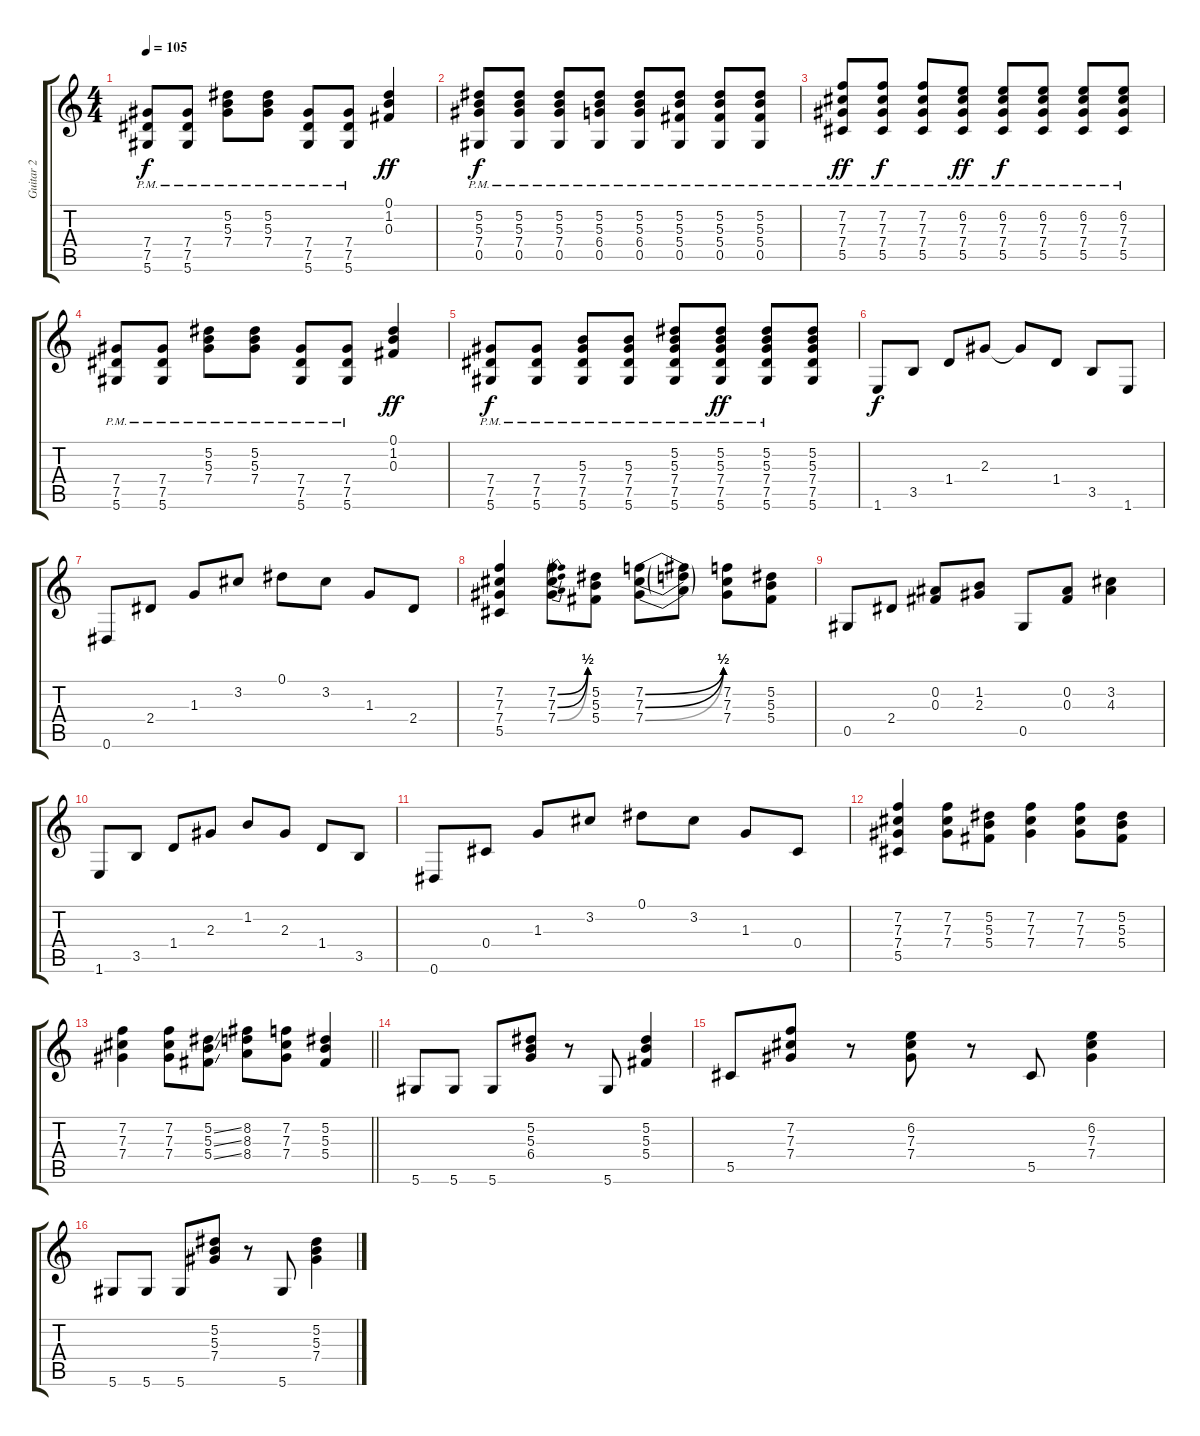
\track ("Guitar 2" "Guitar 2") {instrument distortionguitar}
\staff {score tabs}
\tuning (Eb4 Bb3 Gb3 Db3 Ab2 Eb2) {hide}
\ts (4 4)
\tempo 105
\clef g2
\ks c
(7.4{pm} 7.5{pm} 5.6{pm}).8{dy f} (7.4{pm} 7.5{pm} 5.6{pm}).8 (5.2{pm} 5.3{pm} 7.4{pm}).8 (5.2{pm} 5.3{pm} 7.4{pm}).8 (7.4{pm} 7.5{pm} 5.6{pm}).8 (7.4{pm} 7.5{pm} 5.6{pm}).8 (0.1 1.2 0.3).4{dy ff} |
(5.2{pm} 5.3{pm} 7.4{pm} 0.5{pm}).8{dy f} (5.2{pm} 5.3{pm} 7.4{pm} 0.5{pm}).8 (5.2{pm} 5.3{pm} 7.4{pm} 0.5{pm}).8 (5.2{pm} 5.3{pm} 6.4{pm} 0.5{pm}).8 (5.2{pm} 5.3{pm} 6.4{pm} 0.5{pm}).8 (5.2{pm} 5.3{pm} 5.4{pm} 0.5{pm}).8 (5.2{pm} 5.3{pm} 5.4{pm} 0.5{pm}).8 (5.2{pm} 5.3{pm} 5.4{pm} 0.5{pm}).8 |
(7.2{pm} 7.3{pm} 7.4{pm} 5.5{pm}).8{dy ff} (7.2{pm} 7.3{pm} 7.4{pm} 5.5{pm}).8{dy f} (7.2{pm} 7.3{pm} 7.4{pm} 5.5{pm}).8 (6.2{pm} 7.3{pm} 7.4{pm} 5.5{pm}).8{dy ff} (6.2{pm} 7.3{pm} 7.4{pm} 5.5{pm}).8{dy f} (6.2{pm} 7.3{pm} 7.4{pm} 5.5{pm}).8 (6.2{pm} 7.3{pm} 7.4{pm} 5.5{pm}).8 (6.2{pm} 7.3{pm} 7.4{pm} 5.5{pm}).8 |
(7.4{pm} 7.5{pm} 5.6{pm}).8 (7.4{pm} 7.5{pm} 5.6{pm}).8 (5.2{pm} 5.3{pm} 7.4{pm}).8 (5.2{pm} 5.3{pm} 7.4{pm}).8 (7.4{pm} 7.5{pm} 5.6{pm}).8 (7.4{pm} 7.5{pm} 5.6{pm}).8 (0.1 1.2 0.3).4{dy ff} |
(7.4{pm} 7.5{pm} 5.6{pm}).8{dy f} (7.4{pm} 7.5{pm} 5.6).8 (5.3{pm} 7.4{pm} 7.5{pm} 5.6).8 (5.3{pm} 7.4{pm} 7.5 5.6).8 (5.2{pm} 5.3{pm} 7.4 7.5 5.6).8 (5.2{pm} 5.3{pm} 7.4 7.5 5.6).8{dy ff} (5.2{pm} 5.3 7.4 7.5 5.6).8 (5.2 5.3 7.4 7.5 5.6).8 |
1.6.8{dy f} 3.5.8 1.4.8 2.3.8 2.3{t}.8 1.4.8 3.5.8 1.6.8 |
0.6.8 2.4.8 1.3.8 3.2.8 0.1.8 3.2.8 1.3.8 2.4.8 |
(7.2 7.3 7.4 5.5).4 (7.2{be (bend 0 0 60 2)} 7.3{be (bend 0 0 60 2)} 7.4{be (bend 0 0 60 2)}).8 (5.2 5.3 5.4).8 (7.2{be (bend 0 0 60 2)} 7.3{be (bend 0 0 60 2)} 7.4{be (bend 0 0 60 2)}).8 (7.2{t} 7.3{t} 7.4{t}).8 (7.2 7.3 7.4).8 (5.2 5.3 5.4).8 |
0.5.8 2.4.8 (0.2 0.3).8 (1.2 2.3).8 0.5.8 (0.2 0.3).8 (3.2 4.3).4 |
1.6.8 3.5.8 1.4.8 2.3.8 1.2.8 2.3.8 1.4.8 3.5.8 |
0.6.8 0.4.8 1.3.8 3.2.8 0.1.8 3.2.8 1.3.8 0.4.8 |
(7.2 7.3 7.4 5.5).4 (7.2 7.3 7.4).8 (5.2 5.3 5.4).8 (7.2 7.3 7.4).4 (7.2 7.3 7.4).8 (5.2 5.3 5.4).8 |
\barLineRight lightlight
(7.2 7.3 7.4).4 (7.2 7.3 7.4).8 (5.2{ss} 5.3{ss} 5.4{ss}).8 (8.2 8.3 8.4).8 (7.2 7.3 7.4).8 (5.2 5.3 5.4).4 |
5.6.8 5.6.8 5.6.8 (5.2 5.3 6.4).8 r.8 5.6.8 (5.2 5.3 5.4).4 |
5.5.8 (7.2 7.3 7.4).8 r.8 (6.2 7.3 7.4).8 r.8 5.5.8 (6.2 7.3 7.4).4 |
5.6.8 5.6.8 5.6.8 (5.2 5.3 7.4).8 r.8 5.6.8 (5.2 5.3 7.4).4
